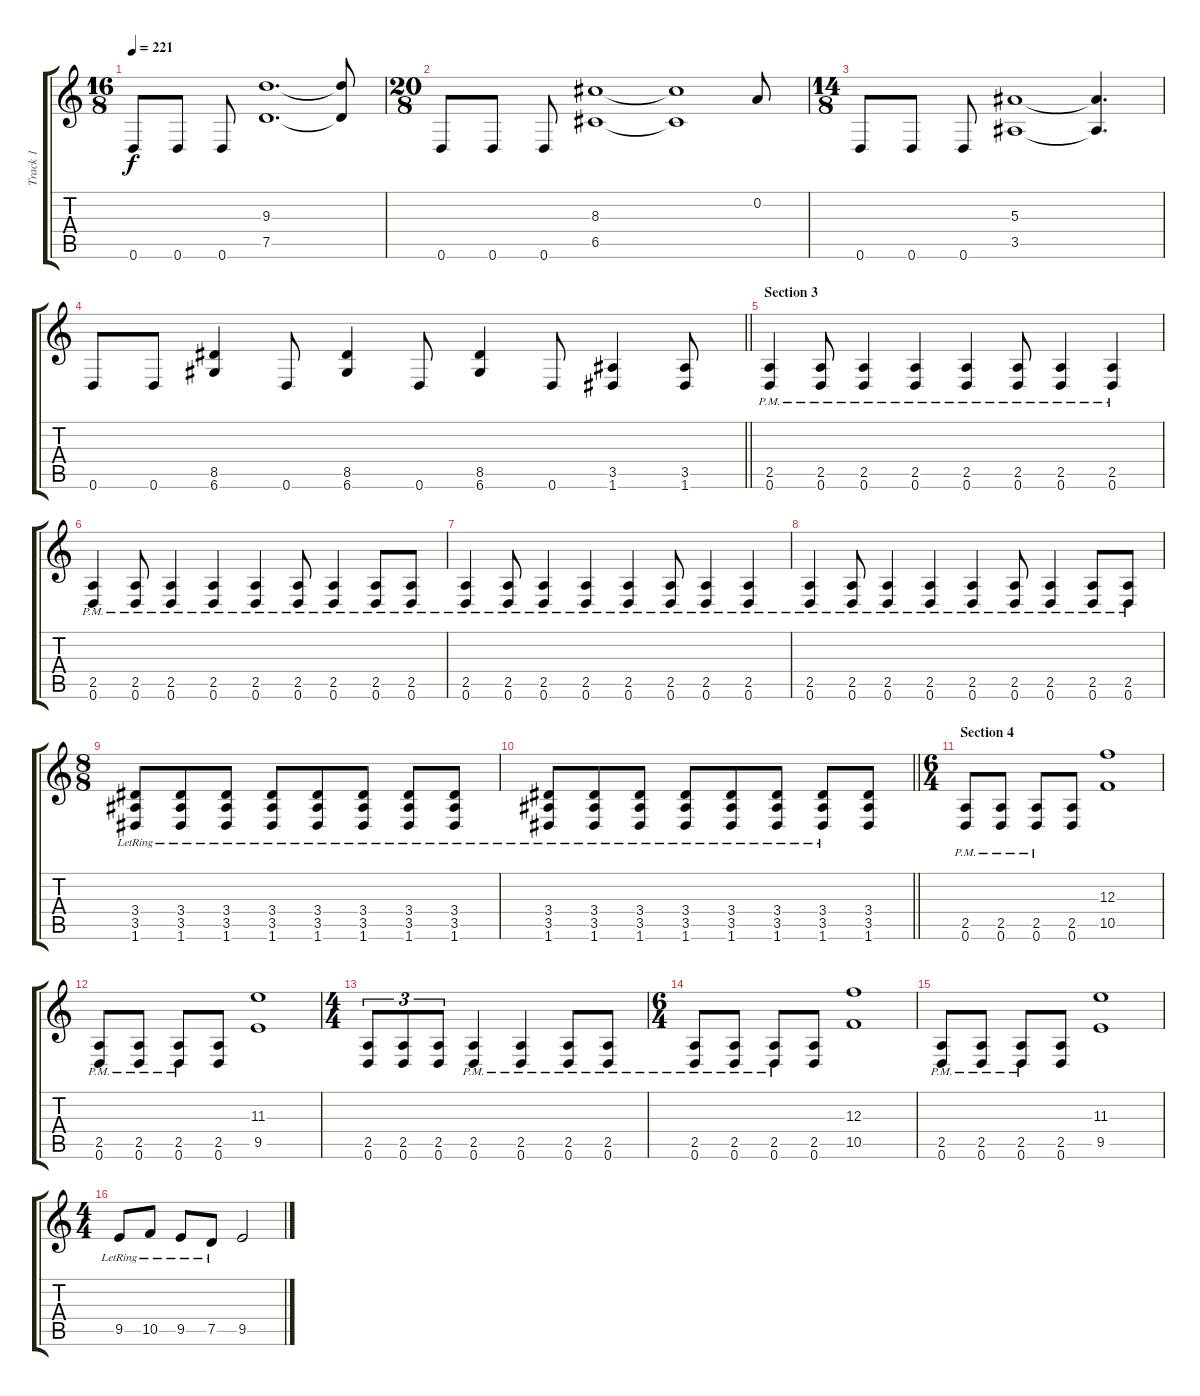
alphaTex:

\track ("Track 1" "Track 1") {instrument distortionguitar}
\staff {score tabs}
\tuning (D4 A3 F3 C3 G2 D2) {hide}
\ts (16 8)
\tempo 221
\clef g2
\ks c
0.6.8{dy f} 0.6.8 0.6.8 (9.3 7.5).1{d} (9.3{t} 7.5{t}).8 |
\ts (20 8)
0.6.8 0.6.8 0.6.8 (8.3 6.5).1 (8.3{t} 6.5{t}).1 0.2.8 |
\ts (14 8)
0.6.8 0.6.8 0.6.8 (5.3 3.5).1 (5.3{t} 3.5{t}).4{d} |
\barLineRight lightlight
0.6.8 0.6.8 (8.5 6.6).4 0.6.8 (8.5 6.6).4 0.6.8 (8.5 6.6).4 0.6.8 (3.5 1.6).4 (3.5 1.6).8 |
\section ("" "Section 3")
(2.5{pm} 0.6{pm}).4 (2.5{pm} 0.6{pm}).8 (2.5{pm} 0.6{pm}).4 (2.5{pm} 0.6{pm}).4 (2.5{pm} 0.6{pm}).4 (2.5{pm} 0.6{pm}).8 (2.5{pm} 0.6{pm}).4 (2.5{pm} 0.6{pm}).4 |
(2.5{pm} 0.6{pm}).4 (2.5{pm} 0.6{pm}).8 (2.5{pm} 0.6{pm}).4 (2.5{pm} 0.6{pm}).4 (2.5{pm} 0.6{pm}).4 (2.5{pm} 0.6{pm}).8 (2.5{pm} 0.6{pm}).4 (2.5{pm} 0.6{pm}).8 (2.5{pm} 0.6{pm}).8 |
(2.5{pm} 0.6{pm}).4 (2.5{pm} 0.6{pm}).8 (2.5{pm} 0.6{pm}).4 (2.5{pm} 0.6{pm}).4 (2.5{pm} 0.6{pm}).4 (2.5{pm} 0.6{pm}).8 (2.5{pm} 0.6{pm}).4 (2.5{pm} 0.6{pm}).4 |
(2.5{pm} 0.6{pm}).4 (2.5{pm} 0.6{pm}).8 (2.5{pm} 0.6{pm}).4 (2.5{pm} 0.6{pm}).4 (2.5{pm} 0.6{pm}).4 (2.5{pm} 0.6{pm}).8 (2.5{pm} 0.6{pm}).4 (2.5{pm} 0.6{pm}).8 (2.5{pm} 0.6{pm}).8 |
\ts (8 8)
(3.4{lr} 3.5{lr} 1.6{lr}).8 (3.4{lr} 3.5{lr} 1.6{lr}).8 (3.4{lr} 3.5{lr} 1.6{lr}).8 (3.4{lr} 3.5{lr} 1.6{lr}).8 (3.4{lr} 3.5{lr} 1.6{lr}).8 (3.4{lr} 3.5{lr} 1.6{lr}).8 (3.4{lr} 3.5{lr} 1.6{lr}).8 (3.4{lr} 3.5{lr} 1.6{lr}).8 |
\barLineRight lightlight
(3.4{lr} 3.5{lr} 1.6{lr}).8 (3.4{lr} 3.5{lr} 1.6{lr}).8 (3.4{lr} 3.5{lr} 1.6{lr}).8 (3.4{lr} 3.5{lr} 1.6{lr}).8 (3.4{lr} 3.5{lr} 1.6{lr}).8 (3.4{lr} 3.5{lr} 1.6{lr}).8 (3.4{lr} 3.5{lr} 1.6{lr}).8 (3.4 3.5 1.6).8 |
\ts (6 4)
\section ("" "Section 4")
(2.5 0.6{pm}).8 (2.5 0.6{pm}).8 (2.5 0.6{pm}).8 (2.5 0.6).8 (12.3 10.5).1 |
(2.5 0.6{pm}).8 (2.5 0.6{pm}).8 (2.5 0.6{pm}).8 (2.5 0.6).8 (11.3 9.5).1 |
\ts (4 4)
(2.5 0.6).8{tu (3 2)} (2.5 0.6).8{tu (3 2)} (2.5 0.6).8{tu (3 2)} (2.5 0.6{pm}).4 (2.5 0.6{pm}).4 (2.5 0.6{pm}).8 (2.5 0.6{pm}).8 |
\ts (6 4)
(2.5 0.6{pm}).8 (2.5 0.6{pm}).8 (2.5 0.6{pm}).8 (2.5 0.6).8 (12.3 10.5).1 |
(2.5 0.6{pm}).8 (2.5 0.6{pm}).8 (2.5 0.6{pm}).8 (2.5 0.6).8 (11.3 9.5).1 |
\ts (4 4)
9.5{lr}.8 10.5{lr}.8 9.5{lr}.8 7.5{lr}.8 9.5.2
